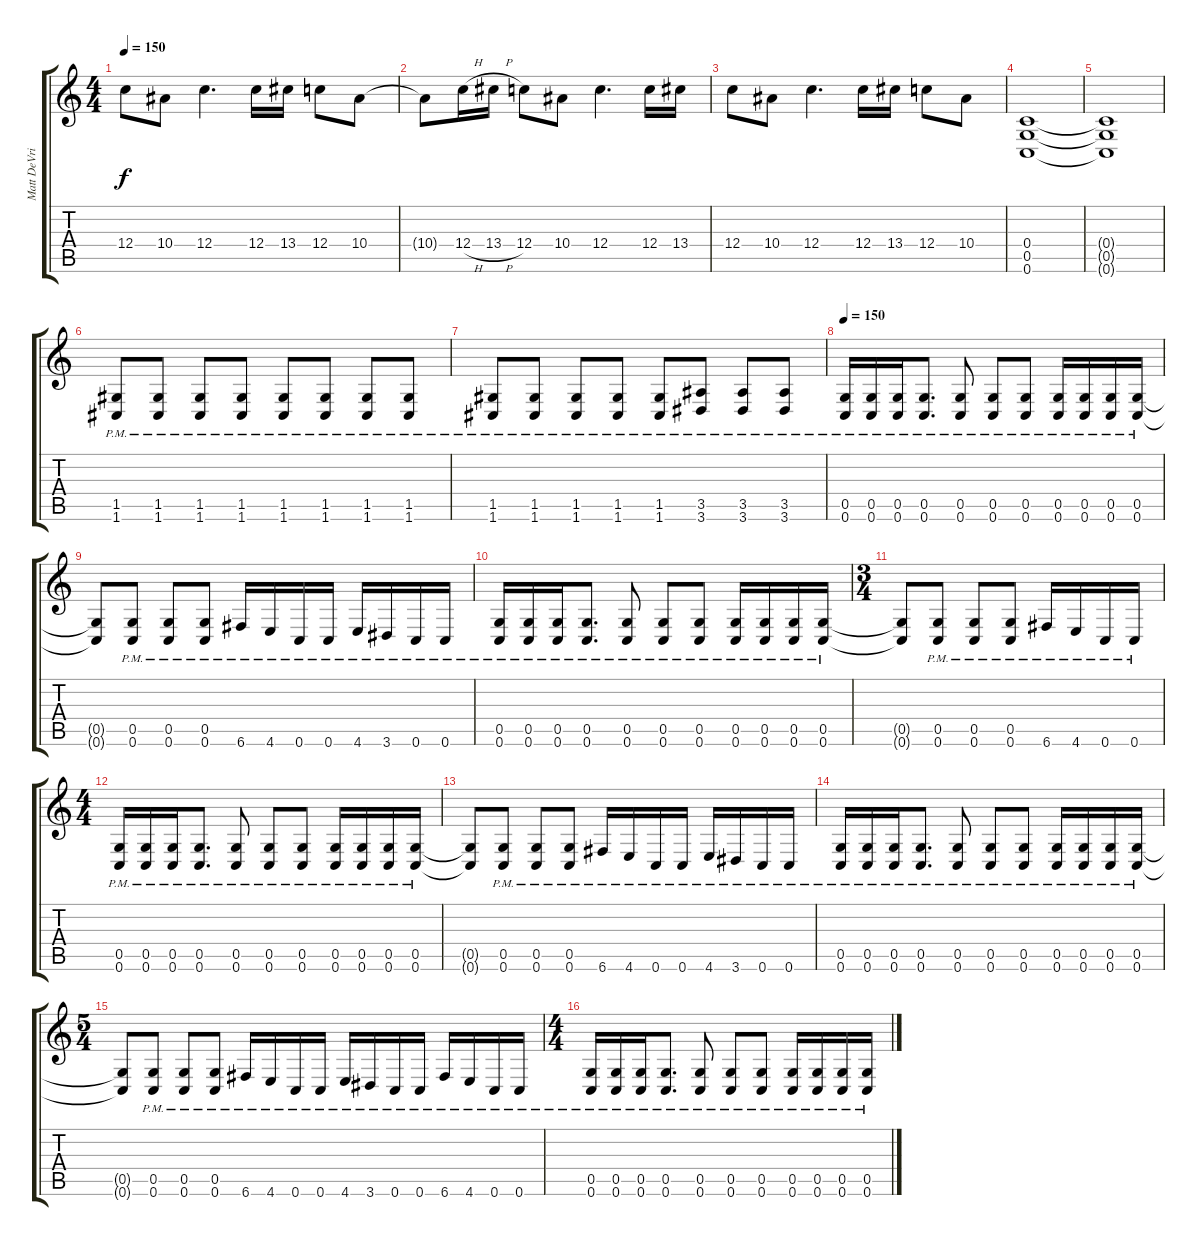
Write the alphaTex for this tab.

\track ("Matt DeVries" "Matt DeVri") {instrument distortionguitar}
\staff {score tabs}
\tuning (D4 A3 F3 C3 G2 C2) {hide}
\ts (4 4)
\tempo 150
\clef g2
\ks c
12.4.8{dy f} 10.4.8 12.4.4{d} 12.4.16 13.4.16 12.4.8 10.4.8 |
10.4{t}.8 12.4{h}.16 13.4{h}.16 12.4.8 10.4.8 12.4.4{d} 12.4.16 13.4.16 |
12.4.8 10.4.8 12.4.4{d} 12.4.16 13.4.16 12.4.8 10.4.8 |
(0.4 0.5 0.6).1 |
(0.4{t} 0.5{t} 0.6{t}).1 |
(1.5{pm} 1.6{pm}).8 (1.5{pm} 1.6{pm}).8 (1.5{pm} 1.6{pm}).8 (1.5{pm} 1.6{pm}).8 (1.5{pm} 1.6{pm}).8 (1.5{pm} 1.6{pm}).8 (1.5{pm} 1.6{pm}).8 (1.5{pm} 1.6{pm}).8 |
(1.5{pm} 1.6{pm}).8 (1.5{pm} 1.6{pm}).8 (1.5{pm} 1.6{pm}).8 (1.5{pm} 1.6{pm}).8 (1.5{pm} 1.6{pm}).8 (3.5{pm} 3.6{pm}).8 (3.5{pm} 3.6{pm}).8 (3.5{pm} 3.6{pm}).8 |
\tempo 150
(0.5{pm} 0.6{pm}).16 (0.5{pm} 0.6{pm}).16 (0.5{pm} 0.6{pm}).16 (0.5{pm} 0.6{pm}).8{d} (0.5{pm} 0.6{pm}).8 (0.5{pm} 0.6{pm}).8 (0.5{pm} 0.6{pm}).8 (0.5{pm} 0.6{pm}).16 (0.5{pm} 0.6{pm}).16 (0.5{pm} 0.6{pm}).16 (0.5{pm} 0.6).16 |
(0.5{t} 0.6{t}).8 (0.5{pm} 0.6{pm}).8 (0.5{pm} 0.6{pm}).8 (0.5{pm} 0.6{pm}).8 6.6{pm}.16 4.6{pm}.16 0.6{pm}.16 0.6{pm}.16 4.6{pm}.16 3.6{pm}.16 0.6{pm}.16 0.6{pm}.16 |
(0.5{pm} 0.6{pm}).16 (0.5{pm} 0.6{pm}).16 (0.5{pm} 0.6{pm}).16 (0.5{pm} 0.6{pm}).8{d} (0.5{pm} 0.6{pm}).8 (0.5{pm} 0.6{pm}).8 (0.5{pm} 0.6{pm}).8 (0.5{pm} 0.6{pm}).16 (0.5{pm} 0.6{pm}).16 (0.5{pm} 0.6{pm}).16 (0.5{pm} 0.6).16 |
\ts (3 4)
(0.5{t} 0.6{t}).8 (0.5{pm} 0.6{pm}).8 (0.5{pm} 0.6{pm}).8 (0.5{pm} 0.6{pm}).8 6.6{pm}.16 4.6{pm}.16 0.6{pm}.16 0.6{pm}.16 |
\ts (4 4)
(0.5{pm} 0.6{pm}).16 (0.5{pm} 0.6{pm}).16 (0.5{pm} 0.6{pm}).16 (0.5{pm} 0.6{pm}).8{d} (0.5{pm} 0.6{pm}).8 (0.5{pm} 0.6{pm}).8 (0.5{pm} 0.6{pm}).8 (0.5{pm} 0.6{pm}).16 (0.5{pm} 0.6{pm}).16 (0.5{pm} 0.6{pm}).16 (0.5{pm} 0.6).16 |
(0.5{t} 0.6{t}).8 (0.5{pm} 0.6{pm}).8 (0.5{pm} 0.6{pm}).8 (0.5{pm} 0.6{pm}).8 6.6{pm}.16 4.6{pm}.16 0.6{pm}.16 0.6{pm}.16 4.6{pm}.16 3.6{pm}.16 0.6{pm}.16 0.6{pm}.16 |
(0.5{pm} 0.6{pm}).16 (0.5{pm} 0.6{pm}).16 (0.5{pm} 0.6{pm}).16 (0.5{pm} 0.6{pm}).8{d} (0.5{pm} 0.6{pm}).8 (0.5{pm} 0.6{pm}).8 (0.5{pm} 0.6{pm}).8 (0.5{pm} 0.6{pm}).16 (0.5{pm} 0.6{pm}).16 (0.5{pm} 0.6{pm}).16 (0.5{pm} 0.6).16 |
\ts (5 4)
(0.5{t} 0.6{t}).8 (0.5{pm} 0.6{pm}).8 (0.5{pm} 0.6{pm}).8 (0.5{pm} 0.6{pm}).8 6.6{pm}.16 4.6{pm}.16 0.6{pm}.16 0.6{pm}.16 4.6{pm}.16 3.6{pm}.16 0.6{pm}.16 0.6{pm}.16 6.6{pm}.16 4.6{pm}.16 0.6{pm}.16 0.6{pm}.16 |
\ts (4 4)
(0.5{pm} 0.6{pm}).16 (0.5{pm} 0.6{pm}).16 (0.5{pm} 0.6{pm}).16 (0.5{pm} 0.6{pm}).8{d} (0.5{pm} 0.6{pm}).8 (0.5{pm} 0.6{pm}).8 (0.5{pm} 0.6{pm}).8 (0.5{pm} 0.6{pm}).16 (0.5{pm} 0.6{pm}).16 (0.5{pm} 0.6{pm}).16 (0.5{pm} 0.6).16
